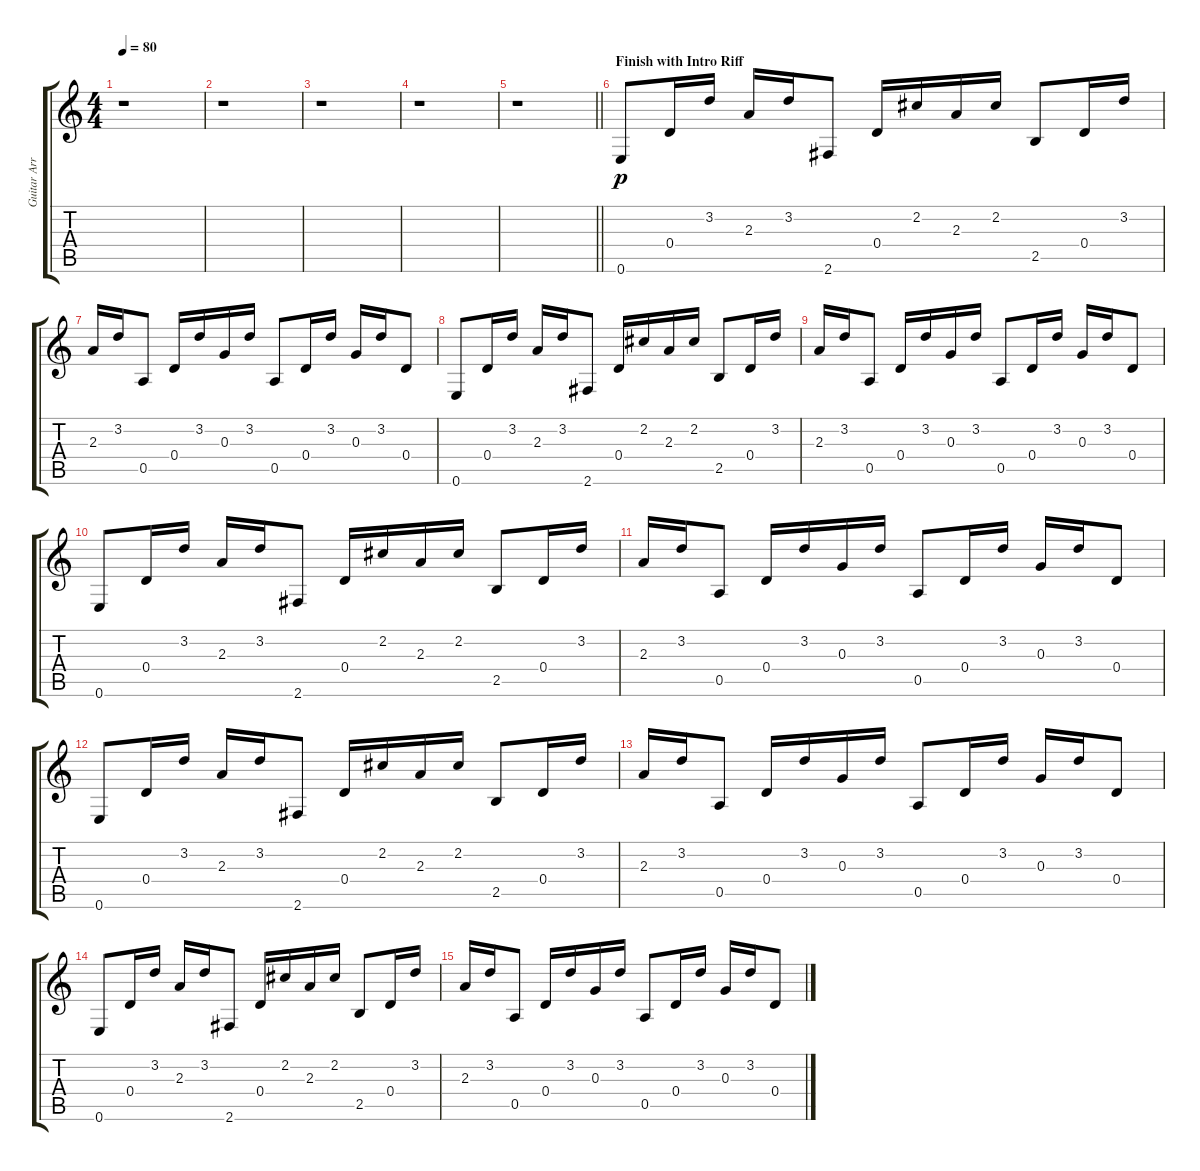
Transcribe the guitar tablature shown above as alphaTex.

\track ("Guitar Arrpegios" "Guitar Arr") {instrument acousticguitarsteel}
\staff {score tabs}
\tuning (E4 B3 G3 D3 A2 E2) {hide}
\ts (4 4)
\tempo 80
\clef g2
\ks c
r.1{dy f} |
r.1 |
r.1 |
r.1 |
\barLineRight lightlight
r.1 |
\section ("" "Finish with Intro Riff")
0.6.8{dy p} 0.4.16 3.2.16 2.3.16 3.2.16 2.6.8 0.4.16 2.2.16 2.3.16 2.2.16 2.5.8 0.4.16 3.2.16 |
2.3.16 3.2.16 0.5.8 0.4.16 3.2.16 0.3.16 3.2.16 0.5.8 0.4.16 3.2.16 0.3.16 3.2.16 0.4.8 |
0.6.8 0.4.16 3.2.16 2.3.16 3.2.16 2.6.8 0.4.16 2.2.16 2.3.16 2.2.16 2.5.8 0.4.16 3.2.16 |
2.3.16 3.2.16 0.5.8 0.4.16 3.2.16 0.3.16 3.2.16 0.5.8 0.4.16 3.2.16 0.3.16 3.2.16 0.4.8 |
0.6.8 0.4.16 3.2.16 2.3.16 3.2.16 2.6.8 0.4.16 2.2.16 2.3.16 2.2.16 2.5.8 0.4.16 3.2.16 |
2.3.16 3.2.16 0.5.8 0.4.16 3.2.16 0.3.16 3.2.16 0.5.8 0.4.16 3.2.16 0.3.16 3.2.16 0.4.8 |
0.6.8 0.4.16 3.2.16 2.3.16 3.2.16 2.6.8 0.4.16 2.2.16 2.3.16 2.2.16 2.5.8 0.4.16 3.2.16 |
2.3.16 3.2.16 0.5.8 0.4.16 3.2.16 0.3.16 3.2.16 0.5.8 0.4.16 3.2.16 0.3.16 3.2.16 0.4.8 |
0.6.8{volume 0} 0.4.16 3.2.16 2.3.16 3.2.16 2.6.8 0.4.16 2.2.16 2.3.16 2.2.16 2.5.8 0.4.16 3.2.16 |
2.3.16 3.2.16 0.5.8 0.4.16 3.2.16 0.3.16 3.2.16 0.5.8 0.4.16 3.2.16 0.3.16 3.2.16 0.4.8
